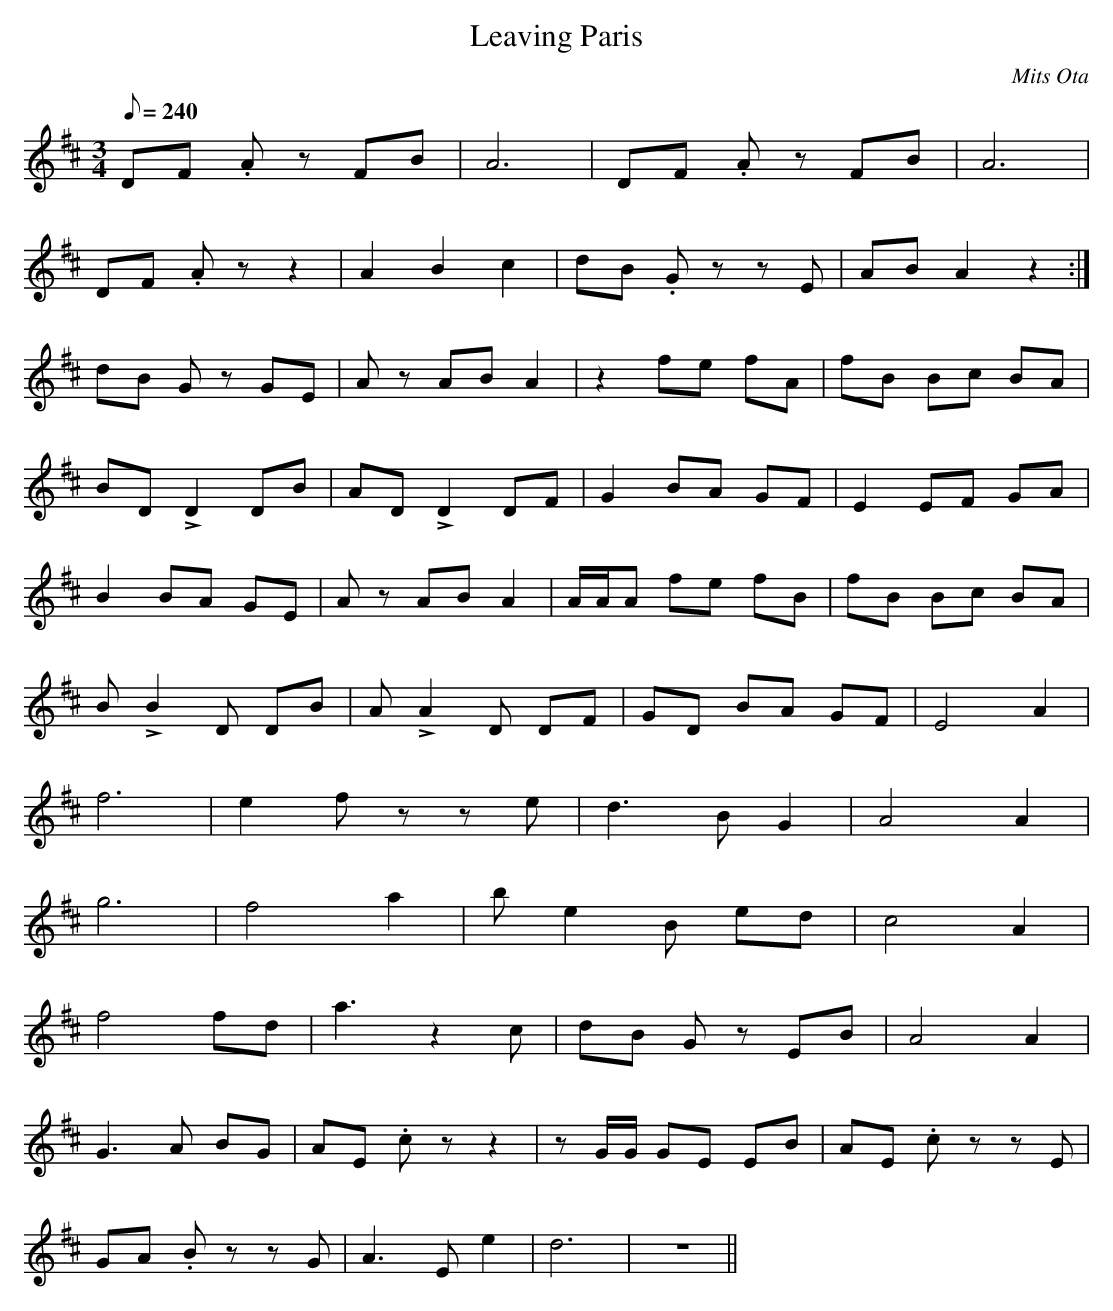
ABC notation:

X:1
T:Leaving Paris
C:Mits Ota
M:3/4
Q:240
K:D
DF .A z FB| A6 | DF .A z FB | A6 |
DF .A z z2 | A2 B2 c2 | dB .G z z E | AB A2 z2 :|
dB G z GE | A z AB A2 | z2 fe fA | fB Bc BA |
BD LD2 DB | AD LD2 DF | G2 BA GF | E2 EF GA |
B2 BA GE | A z AB A2 | A/2A/2A fe fB | fB Bc BA |
B LB2 D DB | A LA2 D DF | GD BA GF | E4 A2 |
f6 | e2 f z z e | d3 B G2 | A4 A2 |
g6 | f4 a2 | b e2 B ed | c4 A2 |
f4 fd | a3 z2 c | dB G z EB | A4 A2|
G3 A BG | AE .c z z2 | z G/2G/2 GE EB| AE .c z z E|
GA .B z z G | A3 E e2| d6 | z6 ||
